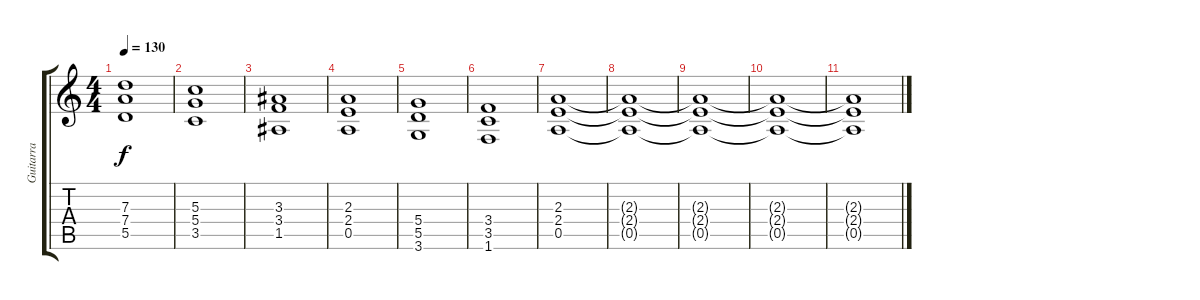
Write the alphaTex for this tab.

\track ("Guitarra" "Guitarra") {instrument overdrivenguitar}
\staff {score tabs}
\tuning (E4 B3 G3 D3 A2 E2) {hide}
\ts (4 4)
\tempo 130
\clef g2
\ks c
(7.3 7.4 5.5).1{dy f} |
(5.3 5.4 3.5).1 |
(3.3 3.4 1.5).1 |
(2.3 2.4 0.5).1 |
(5.4 5.5 3.6).1 |
(3.4 3.5 1.6).1 |
(2.3 2.4 0.5).1{volume 7} |
(2.3{t} 2.4{t} 0.5{t}).1 |
(2.3{t} 2.4{t} 0.5{t}).1{volume 1} |
(2.3{t} 2.4{t} 0.5{t}).1 |
(2.3{t} 2.4{t} 0.5{t}).1
